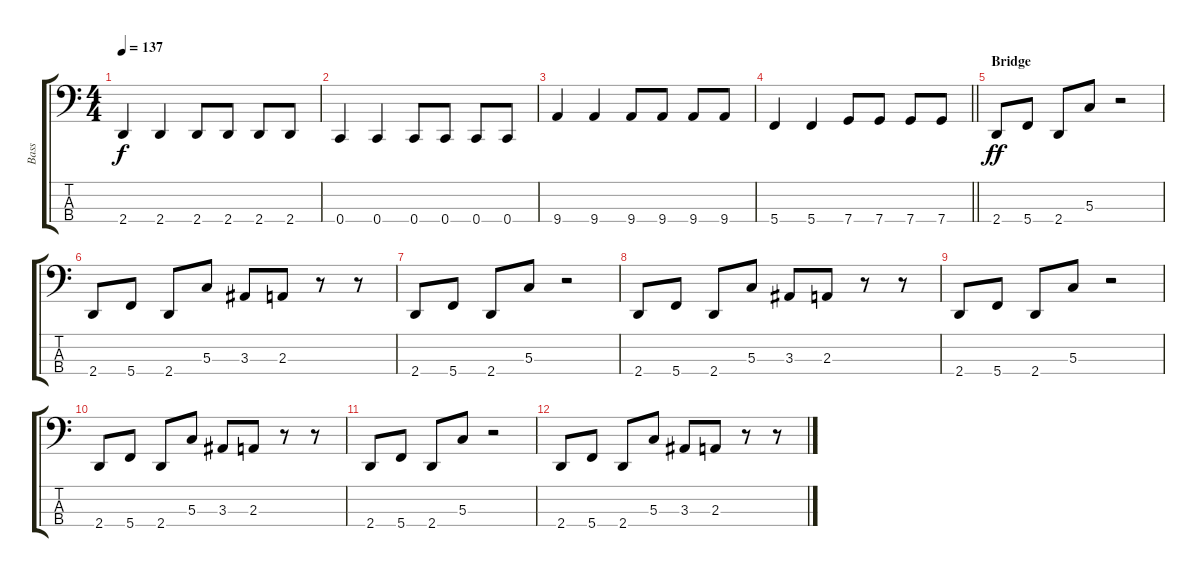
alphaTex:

\track ("Bass" "Bass") {instrument electricbassfinger}
\staff {score tabs}
\tuning (F2 C2 G1 C1) {hide}
\ts (4 4)
\tempo 137
\clef f4
\ks c
2.4.4{dy f} 2.4.4 2.4.8 2.4.8 2.4.8 2.4.8 |
0.4.4 0.4.4 0.4.8 0.4.8 0.4.8 0.4.8 |
9.4.4 9.4.4 9.4.8 9.4.8 9.4.8 9.4.8 |
\barLineRight lightlight
5.4.4 5.4.4 7.4.8 7.4.8 7.4.8 7.4.8 |
\section ("" "Bridge")
2.4.8{dy ff} 5.4.8 2.4.8 5.3.8 r.2 |
2.4.8 5.4.8 2.4.8 5.3.8 3.3.8 2.3.8 r.8 r.8 |
2.4.8 5.4.8 2.4.8 5.3.8 r.2 |
2.4.8 5.4.8 2.4.8 5.3.8 3.3.8 2.3.8 r.8 r.8 |
2.4.8 5.4.8 2.4.8 5.3.8 r.2 |
2.4.8 5.4.8 2.4.8 5.3.8 3.3.8 2.3.8 r.8 r.8 |
2.4.8 5.4.8 2.4.8 5.3.8 r.2 |
2.4.8 5.4.8 2.4.8 5.3.8 3.3.8 2.3.8 r.8 r.8
